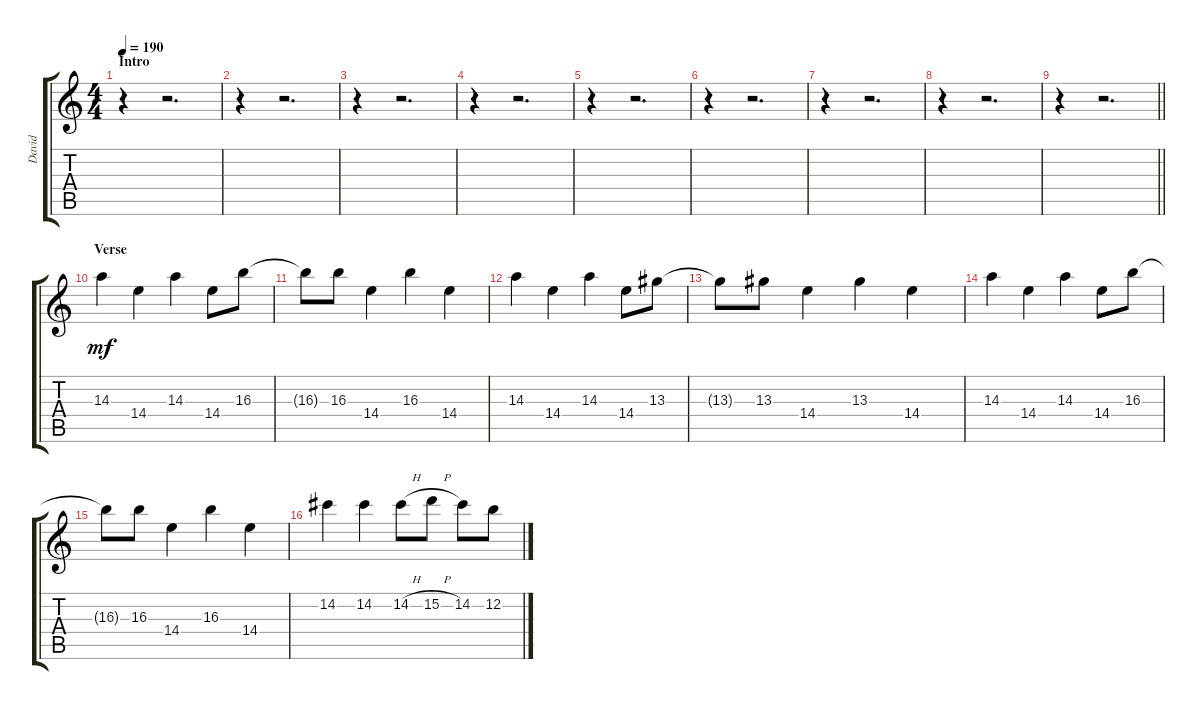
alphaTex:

\track ("David" "David") {instrument distortionguitar}
\staff {score tabs}
\tuning (E4 B3 G3 D3 A2 E2) {hide}
\ts (4 4)
\section ("" "Intro")
\tempo 190
\clef g2
\ks c
r.4{dy mf instrument distortionguitar} r.2{d} |
r.4 r.2{d} |
r.4 r.2{d} |
r.4 r.2{d} |
r.4 r.2{d} |
r.4 r.2{d} |
r.4 r.2{d} |
r.4 r.2{d} |
\barLineRight lightlight
r.4 r.2{d} |
\section ("" "Verse")
14.3.4 14.4.4 14.3.4 14.4.8 16.3.8 |
16.3{t}.8 16.3.8 14.4.4 16.3.4 14.4.4 |
14.3.4 14.4.4 14.3.4 14.4.8 13.3.8 |
13.3{t}.8 13.3.8 14.4.4 13.3.4 14.4.4 |
14.3.4 14.4.4 14.3.4 14.4.8 16.3.8 |
16.3{t}.8 16.3.8 14.4.4 16.3.4 14.4.4 |
14.2.4 14.2.4 14.2{h}.8 15.2{h}.8 14.2.8 12.2.8
